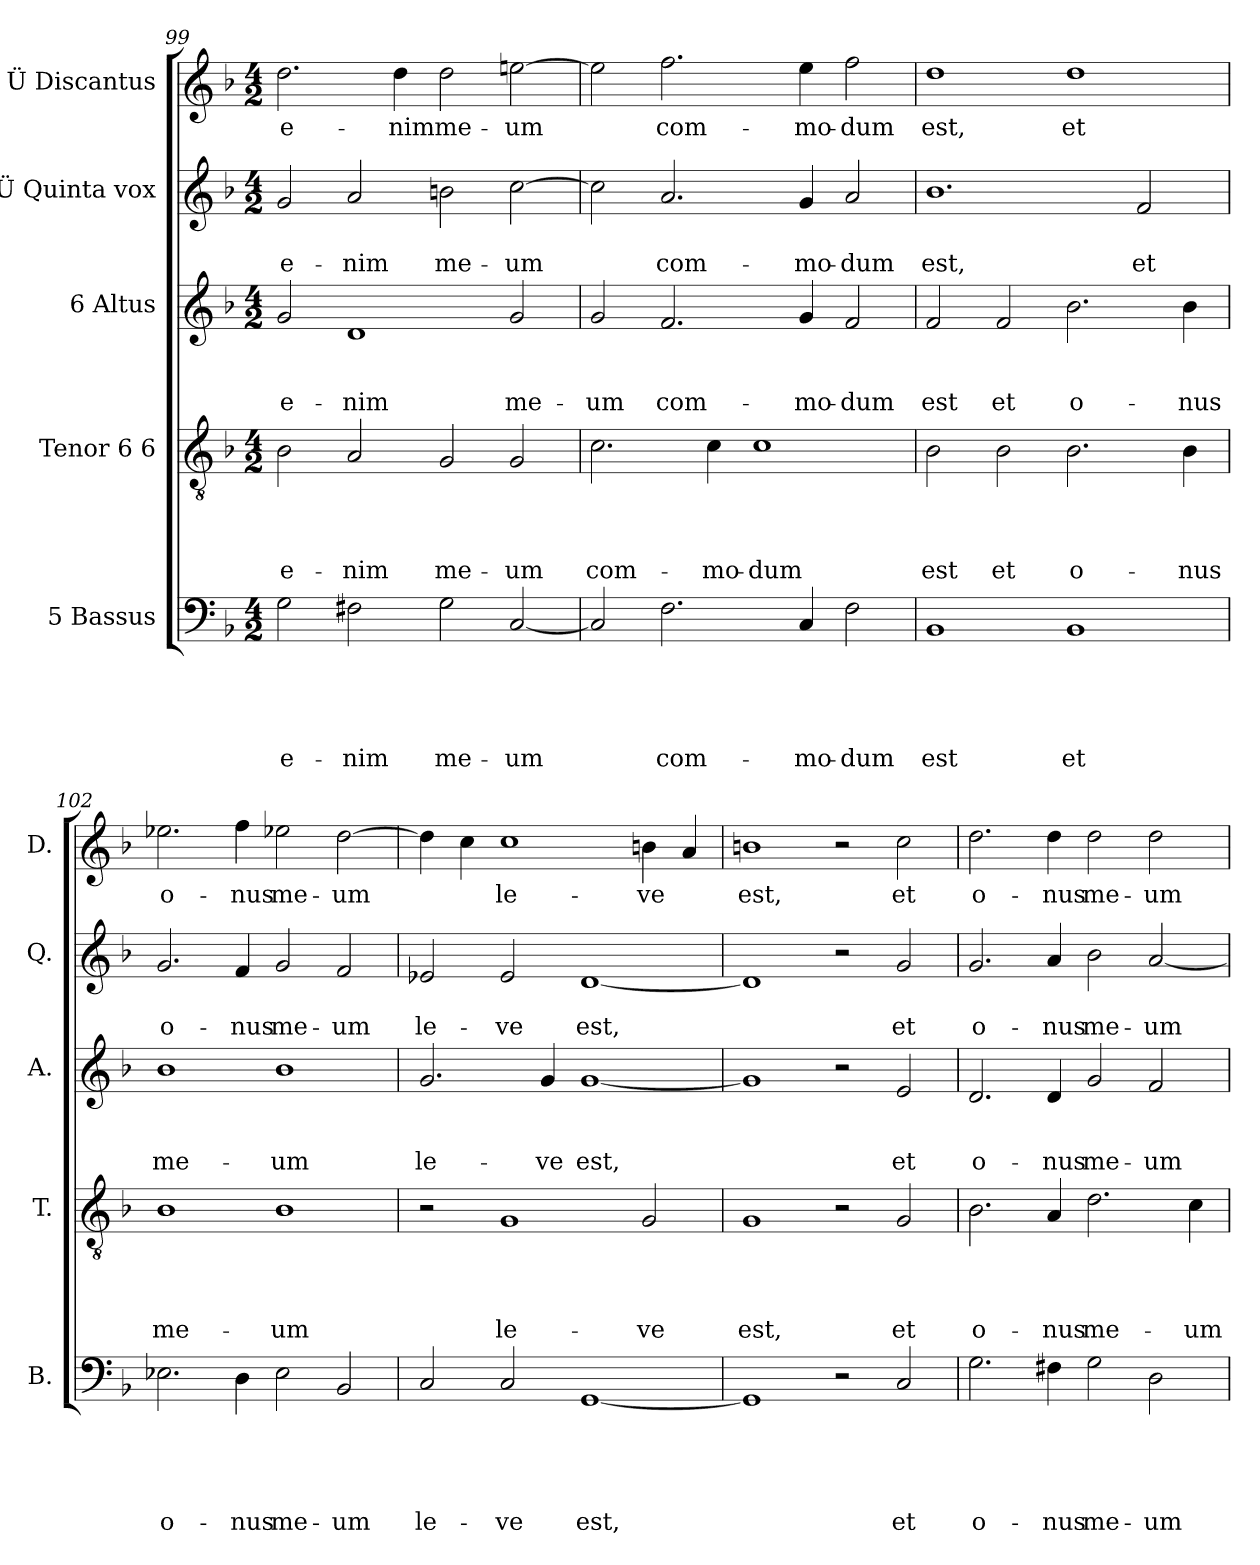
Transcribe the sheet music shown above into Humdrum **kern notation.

**kern	**text	**text	**text	**text	**text	**kern	**text	**text	**text	**text	**kern	**text	**text	**text	**kern	**text	**text	**kern	**text
*part5	*part5	*part5	*part5	*part5	*part5	*part4	*part4	*part4	*part4	*part4	*part3	*part3	*part3	*part3	*part2	*part2	*part2	*part1	*part1
*staff5	*staff5	*staff5	*staff5	*staff5	*staff5	*staff4	*staff4	*staff4	*staff4	*staff4	*staff3	*staff3	*staff3	*staff3	*staff2	*staff2	*staff2	*staff1	*staff1
*I"5 Bassus	*	*	*	*	*	*I"Tenor 6 6	*	*	*	*	*I"6 Altus	*	*	*	*I"Ü Quinta vox	*	*	*I"Ü Discantus	*
*I'B.	*	*	*	*	*	*I'T.	*	*	*	*	*I'A.	*	*	*	*I'Q.	*	*	*I'D.	*
*clefF4	*	*	*	*	*	*clefGv2	*	*	*	*	*clefG2	*	*	*	*clefG2	*	*	*clefG2	*
*k[b-]	*	*	*	*	*	*k[b-]	*	*	*	*	*k[b-]	*	*	*	*k[b-]	*	*	*k[b-]	*
*F:	*	*	*	*	*	*F:	*	*	*	*	*F:	*	*	*	*F:	*	*	*F:	*
*M4/2	*	*	*	*	*	*M4/2	*	*	*	*	*M4/2	*	*	*	*M4/2	*	*	*M4/2	*
=99	=99	=99	=99	=99	=99	=99	=99	=99	=99	=99	=99	=99	=99	=99	=99	=99	=99	=99	=99
!	!	!	!	!	!LO:LY:b	!	!	!	!	!LO:LY:b	!	!	!	!LO:LY:b	!	!	!LO:LY:b	!	!LO:LY:b
2G\	.	.	.	.	e-	2B-\	.	.	.	e-	2g/	.	.	e-	2g/	.	e-	2.dd\	e-
!	!	!	!	!	!LO:LY:b	!	!	!	!	!LO:LY:b	!	!	!	!LO:LY:b	!	!	!LO:LY:b	!	!
2F#X\	.	.	.	.	-nim	2A/	.	.	.	-nim	1d	.	.	-nim	2a/	.	-nim	.	.
!	!	!	!	!	!	!	!	!	!	!	!	!	!	!	!	!	!	!	!LO:LY:b
.	.	.	.	.	.	.	.	.	.	.	.	.	.	.	.	.	.	4dd\	-nim
!	!	!	!	!	!LO:LY:b	!	!	!	!	!LO:LY:b	!	!	!	!	!	!	!LO:LY:b	!	!LO:LY:b
2G\	.	.	.	.	me-	2G/	.	.	.	me-	.	.	.	.	2bn\	.	me-	2dd\	me-
!	!	!	!	!	!LO:LY:b	!	!	!	!	!LO:LY:b	!	!	!	!LO:LY:b	!	!	!LO:LY:b	!	!LO:LY:b
[<2C/	.	.	.	.	-um	2G/	.	.	.	-um	2g/	.	.	me-	[>2cc\	.	-um	[>2een\	-um
=100	=100	=100	=100	=100	=100	=100	=100	=100	=100	=100	=100	=100	=100	=100	=100	=100	=100	=100	=100
!	!	!	!	!	!	!	!	!	!	!LO:LY:b	!	!	!	!LO:LY:b	!	!	!	!	!
2C/]	.	.	.	.	.	2.c\	.	.	.	com-	2g/	.	.	-um	2cc\]	.	.	2ee\]	.
!	!	!	!	!	!LO:LY:b	!	!	!	!	!	!	!	!	!LO:LY:b	!	!	!LO:LY:b	!	!LO:LY:b
2.F\	.	.	.	.	com-	.	.	.	.	.	2.f/	.	.	com-	2.a/	.	com-	2.ff\	com-
!	!	!	!	!	!	!	!	!	!	!LO:LY:b	!	!	!	!	!	!	!	!	!
.	.	.	.	.	.	4c\	.	.	.	-mo-	.	.	.	.	.	.	.	.	.
!	!	!	!	!	!	!	!	!	!	!LO:LY:b	!	!	!	!	!	!	!	!	!
.	.	.	.	.	.	1c	.	.	.	-dum	.	.	.	.	.	.	.	.	.
!	!	!	!	!	!LO:LY:b	!	!	!	!	!	!	!	!	!LO:LY:b	!	!	!LO:LY:b	!	!LO:LY:b
4C/	.	.	.	.	-mo-	.	.	.	.	.	4g/	.	.	-mo-	4g/	.	-mo-	4ee\	-mo-
!	!	!	!	!	!LO:LY:b	!	!	!	!	!	!	!	!	!LO:LY:b	!	!	!LO:LY:b	!	!LO:LY:b
2F\	.	.	.	.	-dum	.	.	.	.	.	2f/	.	.	-dum	2a/	.	-dum	2ff\	-dum
=101	=101	=101	=101	=101	=101	=101	=101	=101	=101	=101	=101	=101	=101	=101	=101	=101	=101	=101	=101
!	!	!	!	!	!LO:LY:b	!	!	!	!	!LO:LY:b	!	!	!	!LO:LY:b	!	!	!LO:LY:b	!	!LO:LY:b
1BB-	.	.	.	.	est	2B-\	.	.	.	est	2f/	.	.	est	1.b-	.	est,	1dd	est,
!	!	!	!	!	!	!	!	!	!	!LO:LY:b	!	!	!	!LO:LY:b	!	!	!	!	!
.	.	.	.	.	.	2B-\	.	.	.	et	2f/	.	.	et	.	.	.	.	.
!	!	!	!	!	!LO:LY:b	!	!	!	!	!LO:LY:b	!	!	!	!LO:LY:b	!	!	!	!	!LO:LY:b
1BB-	.	.	.	.	et	2.B-\	.	.	.	o-	2.b-\	.	.	o-	.	.	.	1dd	et
!	!	!	!	!	!	!	!	!	!	!	!	!	!	!	!	!	!LO:LY:b	!	!
.	.	.	.	.	.	.	.	.	.	.	.	.	.	.	2f/	.	et	.	.
!	!	!	!	!	!	!	!	!	!	!LO:LY:b	!	!	!	!LO:LY:b	!	!	!	!	!
.	.	.	.	.	.	4B-\	.	.	.	-nus	4b-\	.	.	-nus	.	.	.	.	.
=102	=102	=102	=102	=102	=102	=102	=102	=102	=102	=102	=102	=102	=102	=102	=102	=102	=102	=102	=102
!	!	!	!	!	!LO:LY:b	!	!	!	!	!LO:LY:b	!	!	!	!LO:LY:b	!	!	!LO:LY:b	!	!LO:LY:b
2.E-X\	.	.	.	.	o-	1B-	.	.	.	me-	1b-	.	.	me-	2.g/	.	o-	2.ee-X\	o-
!	!	!	!	!	!LO:LY:b	!	!	!	!	!	!	!	!	!	!	!	!LO:LY:b	!	!LO:LY:b
4D\	.	.	.	.	-nus	.	.	.	.	.	.	.	.	.	4f/	.	-nus	4ff\	-nus
!	!	!	!	!	!LO:LY:b	!	!	!	!	!LO:LY:b	!	!	!	!LO:LY:b	!	!	!LO:LY:b	!	!LO:LY:b
2E-\	.	.	.	.	me-	1B-	.	.	.	-um	1b-	.	.	-um	2g/	.	me-	2ee-X\	me-
!	!	!	!	!	!LO:LY:b	!	!	!	!	!	!	!	!	!	!	!	!LO:LY:b	!	!LO:LY:b
2BB-/	.	.	.	.	-um	.	.	.	.	.	.	.	.	.	2f/	.	-um	[>2dd\	-um
!!LO:PB:g=z
=103	=103	=103	=103	=103	=103	=103	=103	=103	=103	=103	=103	=103	=103	=103	=103	=103	=103	=103	=103
!	!	!	!	!	!LO:LY:b	!	!	!	!	!	!	!	!	!LO:LY:b	!	!	!LO:LY:b	!	!
2C/	.	.	.	.	le-	2r	.	.	.	.	2.g/	.	.	le-	2e-X/	.	le-	4dd\]	.
.	.	.	.	.	.	.	.	.	.	.	.	.	.	.	.	.	.	4cc\	.
!	!	!	!	!	!LO:LY:b	!	!	!	!	!LO:LY:b	!	!	!	!	!	!	!LO:LY:b	!	!LO:LY:b
2C/	.	.	.	.	-ve	1G	.	.	.	le-	.	.	.	.	2e-/	.	-ve	1cc	le-
!	!	!	!	!	!	!	!	!	!	!	!	!	!	!LO:LY:b	!	!	!	!	!
.	.	.	.	.	.	.	.	.	.	.	4g/	.	.	-ve	.	.	.	.	.
!	!	!	!	!	!LO:LY:b	!	!	!	!	!	!	!	!	!LO:LY:b	!	!	!LO:LY:b	!	!
[<1GG	.	.	.	.	est,	.	.	.	.	.	[<1g	.	.	est,	[<1d	.	est,	.	.
!	!	!	!	!	!	!	!	!	!	!LO:LY:b	!	!	!	!	!	!	!	!	!LO:LY:b
.	.	.	.	.	.	2G/	.	.	.	-ve	.	.	.	.	.	.	.	4bn\	-ve
.	.	.	.	.	.	.	.	.	.	.	.	.	.	.	.	.	.	4a/	.
=104	=104	=104	=104	=104	=104	=104	=104	=104	=104	=104	=104	=104	=104	=104	=104	=104	=104	=104	=104
!	!	!	!	!	!	!	!	!	!	!LO:LY:b	!	!	!	!	!	!	!	!	!LO:LY:b
1GG]	.	.	.	.	.	1G	.	.	.	est,	1g]	.	.	.	1d]	.	.	1bn	est,
2r	.	.	.	.	.	2r	.	.	.	.	2r	.	.	.	2r	.	.	2r	.
!	!	!	!	!	!LO:LY:b	!	!	!	!	!LO:LY:b	!	!	!	!LO:LY:b	!	!	!LO:LY:b	!	!LO:LY:b
2C/	.	.	.	.	et	2G/	.	.	.	et	2e/	.	.	et	2g/	.	et	2cc\	et
=105	=105	=105	=105	=105	=105	=105	=105	=105	=105	=105	=105	=105	=105	=105	=105	=105	=105	=105	=105
!	!	!	!	!	!LO:LY:b	!	!	!	!	!LO:LY:b	!	!	!	!LO:LY:b	!	!	!LO:LY:b	!	!LO:LY:b
2.G\	.	.	.	.	o-	2.B-\	.	.	.	o-	2.d/	.	.	o-	2.g/	.	o-	2.dd\	o-
!	!	!	!	!	!LO:LY:b	!	!	!	!	!LO:LY:b	!	!	!	!LO:LY:b	!	!	!LO:LY:b	!	!LO:LY:b
4F#X\	.	.	.	.	-nus	4A/	.	.	.	-nus	4d/	.	.	-nus	4a/	.	-nus	4dd\	-nus
!	!	!	!	!	!LO:LY:b	!	!	!	!	!LO:LY:b	!	!	!	!LO:LY:b	!	!	!LO:LY:b	!	!LO:LY:b
2G\	.	.	.	.	me-	2.d\	.	.	.	me-	2g/	.	.	me-	2b-\	.	me-	2dd\	me-
!	!	!	!	!	!LO:LY:b	!	!	!	!	!	!	!	!	!LO:LY:b	!	!	!LO:LY:b	!	!LO:LY:b
2D\	.	.	.	.	-um	.	.	.	.	.	2f/	.	.	-um	[<2a/	.	-um	2dd\	-um
!	!	!	!	!	!	!	!	!	!	!LO:LY:b	!	!	!	!	!	!	!	!	!
.	.	.	.	.	.	4c\	.	.	.	-um	.	.	.	.	.	.	.	.	.
=	=	=	=	=	=	=	=	=	=	=	=	=	=	=	=	=	=	=	=
*-	*-	*-	*-	*-	*-	*-	*-	*-	*-	*-	*-	*-	*-	*-	*-	*-	*-	*-	*-
